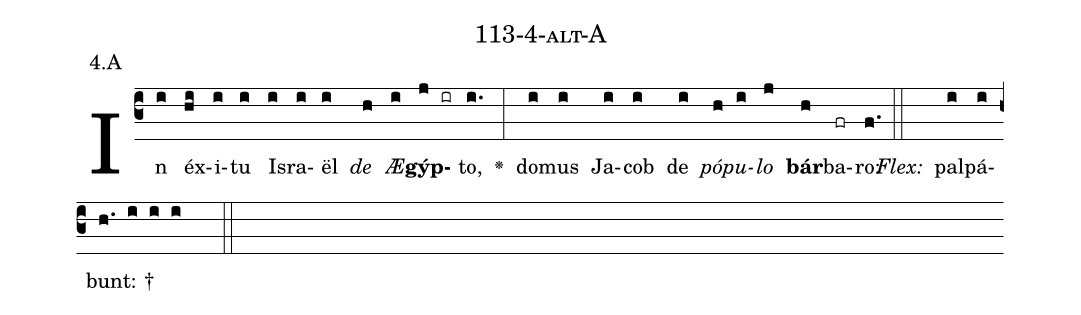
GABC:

name: 113-4-alt-A;
annotation: 4.A;
%%
(c3)In(i) éx(hi)i(i)tu(i) Is(i)ra(i)ël(i) <i>de</i>(h) <i>Æ</i>(i)<b>gýp</b>(j ir)to,(i.) <v>\greheightstar</v>(:) do(i)mus(i) Ja(i)cob(i) de(i) <i>pó</i>(h)<i>pu</i>(i)<i>lo</i>(j) <b>bár</b>(h)ba(fr)ro:(f.) (::)
<i>Flex:</i>()  pal(i)pá(i)bunt: †(h. i i i  ::)

%E(i) u(h) o(i) u(j) a(h) e.(f.) (::)
